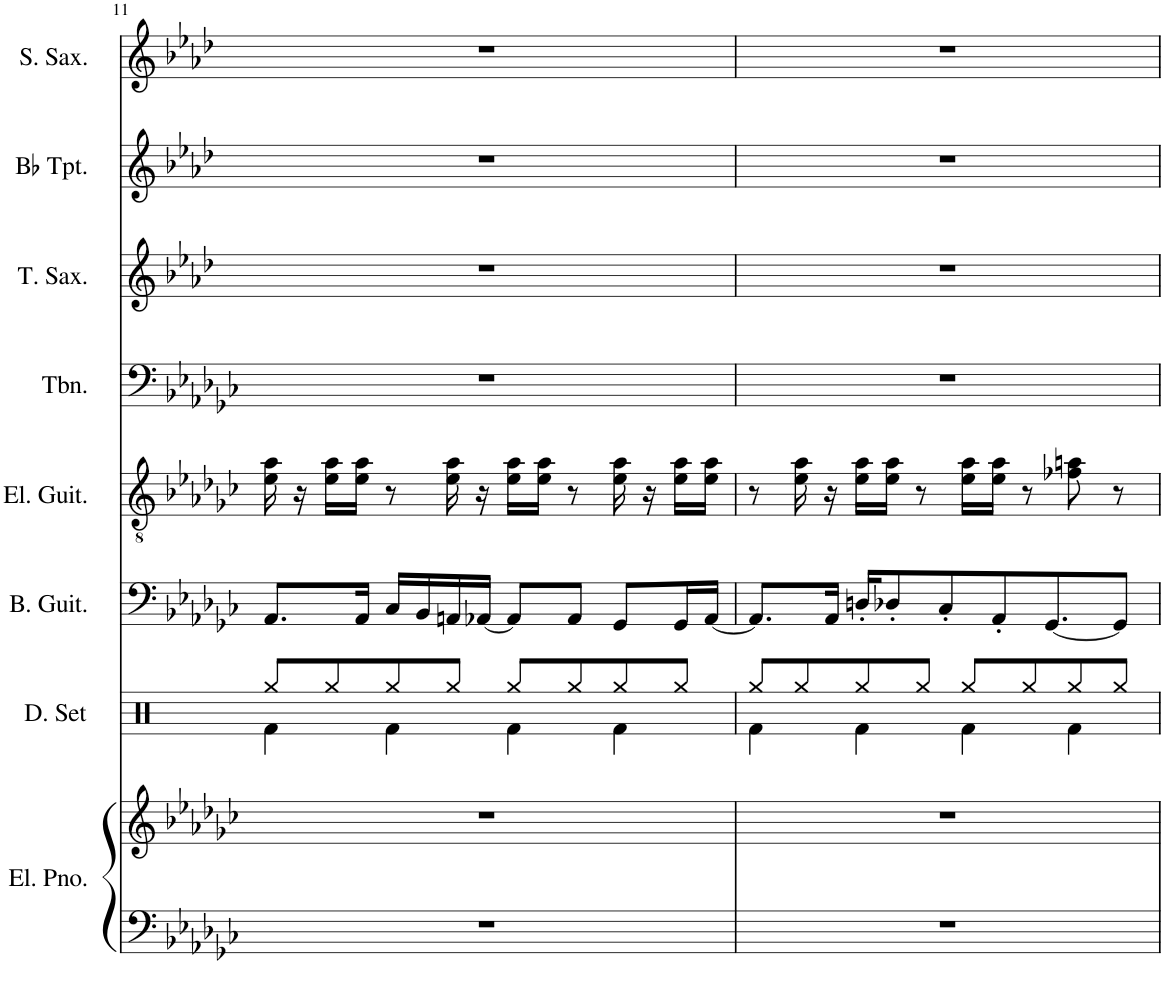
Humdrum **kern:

**kern	**kern	**kern	**kern	**kern	**kern	**kern	**kern	**kern
*part8	*part8	*part7	*part6	*part5	*part4	*part3	*part2	*part1
*staff9	*staff8	*staff7	*staff6	*staff5	*staff4	*staff3	*staff2	*staff1
*I"Electric Piano	*	*I"Drumset	*I"Bass Guitar	*I"Electric Guitar	*I"Trombone	*I"Tenor Saxophone	*I"Bb Trumpet	*I"Soprano Saxophone
*I'El. Pno.	*	*I'D. Set	*I'B. Guit.	*I'El. Guit.	*I'Tbn.	*I'T. Sax.	*I'Bb Tpt.	*I'S. Sax.
!!LO:PB:g=z
*clefF4	*clefG2	*clefX	*clefF4	*clefGv2	*clefF4	*clefG2	*clefG2	*clefG2
*	*	*	*Trd7c12	*	*	*Trd8c14	*Trd1c2	*Trd1c2
*k[b-e-a-d-g-c-]	*k[b-e-a-d-g-c-]	*k[]	*k[b-e-a-d-g-c-]	*k[b-e-a-d-g-c-]	*k[b-e-a-d-g-c-]	*k[b-e-a-d-]	*k[b-e-a-d-]	*k[b-e-a-d-]
*M4/4	*M4/4	*M4/4	*M4/4	*M4/4	*M4/4	*M4/4	*M4/4	*M4/4
=11	=11	=11	=11	=11	=11	=11	=11	=11
*	*	*^	*	*	*	*	*	*
1r	1r	8Rgg/L	4Rf\	8.AA-/L	16e-\ 16a-\	1r	1r	1r	1r
.	.	.	.	.	16r	.	.	.	.
.	.	8Rgg/	.	.	16e-\ 16a-\LL	.	.	.	.
.	.	.	.	16AA-/Jk	16e-\ 16a-\JJ	.	.	.	.
.	.	8Rgg/	4Rf\	16C-/LL	8r	.	.	.	.
.	.	.	.	16BB-/	.	.	.	.	.
.	.	8Rgg/J	.	16AAn/	16e-\ 16a-\	.	.	.	.
.	.	.	.	[16AA-X/JJ	16r	.	.	.	.
.	.	8Rgg/L	4Rf\	8AA-/L]	16e-\ 16a-\LL	.	.	.	.
.	.	.	.	.	16e-\ 16a-\JJ	.	.	.	.
.	.	8Rgg/	.	8AA-/J	8r	.	.	.	.
.	.	8Rgg/	4Rf\	8GG-/L	16e-\ 16a-\	.	.	.	.
.	.	.	.	.	16r	.	.	.	.
.	.	8Rgg/J	.	16GG-/L	16e-\ 16a-\LL	.	.	.	.
.	.	.	.	[16AA-/JJ	16e-\ 16a-\JJ	.	.	.	.
=12	=12	=12	=12	=12	=12	=12	=12	=12	=12
1r	1r	8Rgg/L	4Rf\	8.AA-/L]	8r	1r	1r	1r	1r
.	.	8Rgg/	.	.	16e-\ 16a-\	.	.	.	.
.	.	.	.	16AA-/Jk	16r	.	.	.	.
.	.	8Rgg/	4Rf\	16Dn'/KL	16e-\ 16a-\LL	.	.	.	.
.	.	.	.	8D-X'/	16e-\ 16a-\JJ	.	.	.	.
.	.	8Rgg/J	.	.	8r	.	.	.	.
.	.	.	.	8C-'/	.	.	.	.	.
.	.	8Rgg/L	4Rf\	.	16e-\ 16a-\LL	.	.	.	.
.	.	.	.	8AA-'/	16e-\ 16a-\JJ	.	.	.	.
.	.	8Rgg/	.	.	8r	.	.	.	.
.	.	.	.	[8.GG-/	.	.	.	.	.
.	.	8Rgg/	4Rf\	.	8f-X\ 8an\	.	.	.	.
.	.	8Rgg/J	.	8GG-/J]	8r	.	.	.	.
*	*	*v	*v	*	*	*	*	*	*
=	=	=	=	=	=	=	=	=
*-	*-	*-	*-	*-	*-	*-	*-	*-
